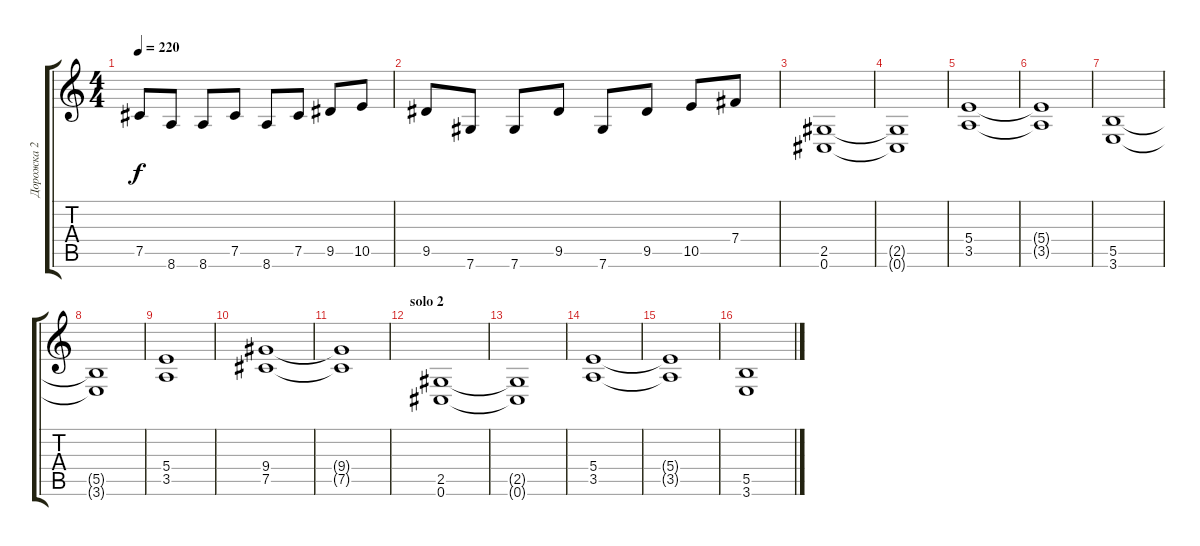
\track ("Дорожка 2" "Дорожка 2") {instrument distortionguitar}
\staff {score tabs}
\tuning (Db4 Ab3 E3 B2 Gb2 Db2) {hide}
\ts (4 4)
\tempo 220
\clef g2
\ks c
7.5.8{dy f} 8.6.8 8.6.8 7.5.8 8.6.8 7.5.8 9.5.8 10.5.8 |
9.5.8 7.6.8 7.6.8 9.5.8 7.6.8 9.5.8 10.5.8 7.4.8 |
(2.5 0.6).1 |
(2.5{t} 0.6{t}).1 |
(5.4 3.5).1 |
(5.4{t} 3.5{t}).1 |
(5.5 3.6).1 |
(5.5{t} 3.6{t}).1 |
(5.4 3.5).1 |
(9.4 7.5).1 |
(9.4{t} 7.5{t}).1 |
\section ("" "solo 2")
(2.5 0.6).1 |
(2.5{t} 0.6{t}).1 |
(5.4 3.5).1 |
(5.4{t} 3.5{t}).1 |
(5.5 3.6).1
